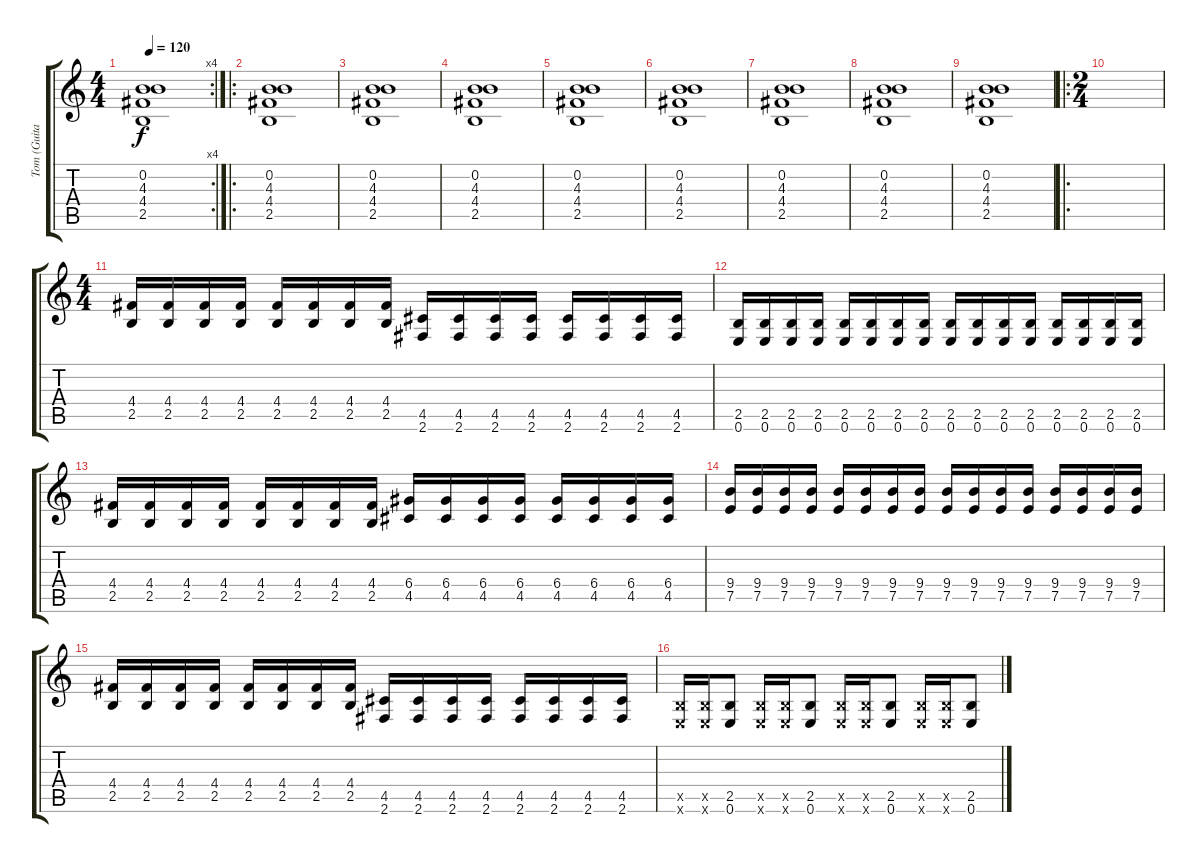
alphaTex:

\track ("Tom (Guitar)" "Tom (Guita") {instrument distortionguitar}
\staff {score tabs}
\tuning (E4 B3 G3 D3 A2 E2) {hide}
\rc 4
\ts (4 4)
\tempo 120
\clef g2
\ks c
(0.2 4.3 4.4 2.5).1{dy f instrument distortionguitar} |
\ro
(0.2 4.3 4.4 2.5).1 |
(0.2 4.3 4.4 2.5).1 |
(0.2 4.3 4.4 2.5).1 |
(0.2 4.3 4.4 2.5).1 |
(0.2 4.3 4.4 2.5).1 |
(0.2 4.3 4.4 2.5).1 |
(0.2 4.3 4.4 2.5).1 |
(0.2 4.3 4.4 2.5).1 |
\ro
\ts (2 4)
|
\ts (4 4)
(4.4 2.5).16 (4.4 2.5).16 (4.4 2.5).16 (4.4 2.5).16 (4.4 2.5).16 (4.4 2.5).16 (4.4 2.5).16 (4.4 2.5).16 (4.5 2.6).16 (4.5 2.6).16 (4.5 2.6).16 (4.5 2.6).16 (4.5 2.6).16 (4.5 2.6).16 (4.5 2.6).16 (4.5 2.6).16 |
(2.5 0.6).16 (2.5 0.6).16 (2.5 0.6).16 (2.5 0.6).16 (2.5 0.6).16 (2.5 0.6).16 (2.5 0.6).16 (2.5 0.6).16 (2.5 0.6).16 (2.5 0.6).16 (2.5 0.6).16 (2.5 0.6).16 (2.5 0.6).16 (2.5 0.6).16 (2.5 0.6).16 (2.5 0.6).16 |
(4.4 2.5).16 (4.4 2.5).16 (4.4 2.5).16 (4.4 2.5).16 (4.4 2.5).16 (4.4 2.5).16 (4.4 2.5).16 (4.4 2.5).16 (6.4 4.5).16 (6.4 4.5).16 (6.4 4.5).16 (6.4 4.5).16 (6.4 4.5).16 (6.4 4.5).16 (6.4 4.5).16 (6.4 4.5).16 |
(9.4 7.5).16 (9.4 7.5).16 (9.4 7.5).16 (9.4 7.5).16 (9.4 7.5).16 (9.4 7.5).16 (9.4 7.5).16 (9.4 7.5).16 (9.4 7.5).16 (9.4 7.5).16 (9.4 7.5).16 (9.4 7.5).16 (9.4 7.5).16 (9.4 7.5).16 (9.4 7.5).16 (9.4 7.5).16 |
(4.4 2.5).16 (4.4 2.5).16 (4.4 2.5).16 (4.4 2.5).16 (4.4 2.5).16 (4.4 2.5).16 (4.4 2.5).16 (4.4 2.5).16 (4.5 2.6).16 (4.5 2.6).16 (4.5 2.6).16 (4.5 2.6).16 (4.5 2.6).16 (4.5 2.6).16 (4.5 2.6).16 (4.5 2.6).16 |
(2.5{x} 0.6{x}).16 (2.5{x} 0.6{x}).16 (2.5 0.6).8 (2.5{x} 0.6{x}).16 (2.5{x} 0.6{x}).16 (2.5 0.6).8 (2.5{x} 0.6{x}).16 (2.5{x} 0.6{x}).16 (2.5 0.6).8 (2.5{x} 0.6{x}).16 (2.5{x} 0.6{x}).16 (2.5 0.6).8
